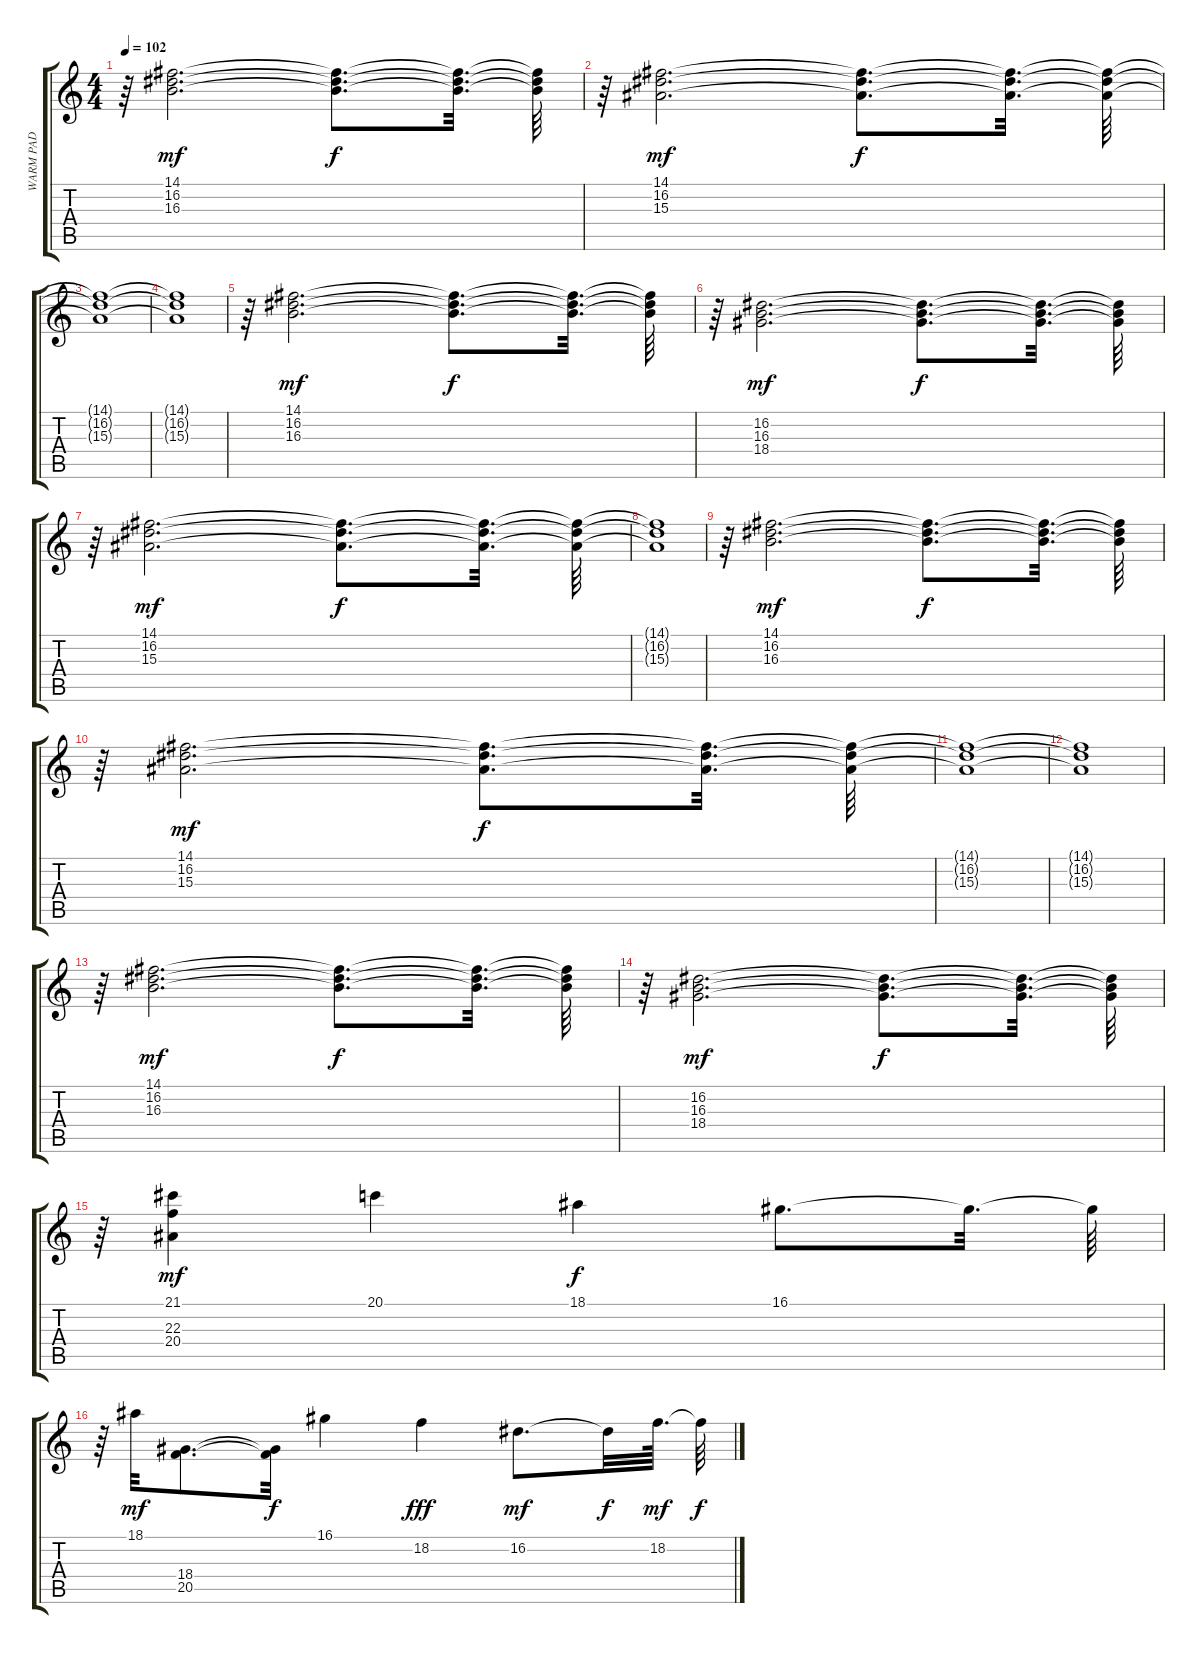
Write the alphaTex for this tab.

\track ("WARM PAD" "WARM PAD") {instrument pad2warm}
\staff {score tabs}
\tuning (E4 B3 G3 D3 A2 E2) {hide}
\ts (4 4)
\tempo 102
\clef g2
\ks c
r.64{dy f} (14.1 16.2 16.3).2{d dy mf} (14.1{t} 16.2{t} 16.3{t}).8{d dy f} (14.1{t} 16.2{t} 16.3{t}).32{d} (14.1{t} 16.2{t} 16.3{t}).64 |
r.64 (14.1 16.2 15.3).2{d dy mf} (14.1{t} 16.2{t} 15.3{t}).8{d dy f} (14.1{t} 16.2{t} 15.3{t}).32{d} (14.1{t} 16.2{t} 15.3{t}).64 |
(14.1{t} 16.2{t} 15.3{t}).1 |
(14.1{t} 16.2{t} 15.3{t}).1 |
r.64 (14.1 16.2 16.3).2{d dy mf} (14.1{t} 16.2{t} 16.3{t}).8{d dy f} (14.1{t} 16.2{t} 16.3{t}).32{d} (14.1{t} 16.2{t} 16.3{t}).64 |
r.64 (16.2 16.3 18.4).2{d dy mf} (16.2{t} 16.3{t} 18.4{t}).8{d dy f} (16.2{t} 16.3{t} 18.4{t}).32{d} (16.2{t} 16.3{t} 18.4{t}).64 |
r.64 (14.1 16.2 15.3).2{d dy mf} (14.1{t} 16.2{t} 15.3{t}).8{d dy f} (14.1{t} 16.2{t} 15.3{t}).32{d} (14.1{t} 16.2{t} 15.3{t}).64 |
(14.1{t} 16.2{t} 15.3{t}).1 |
r.64 (14.1 16.2 16.3).2{d dy mf} (14.1{t} 16.2{t} 16.3{t}).8{d dy f} (14.1{t} 16.2{t} 16.3{t}).32{d} (14.1{t} 16.2{t} 16.3{t}).64 |
r.64 (14.1 16.2 15.3).2{d dy mf} (14.1{t} 16.2{t} 15.3{t}).8{d dy f} (14.1{t} 16.2{t} 15.3{t}).32{d} (14.1{t} 16.2{t} 15.3{t}).64 |
(14.1{t} 16.2{t} 15.3{t}).1 |
(14.1{t} 16.2{t} 15.3{t}).1 |
r.64 (14.1 16.2 16.3).2{d dy mf} (14.1{t} 16.2{t} 16.3{t}).8{d dy f} (14.1{t} 16.2{t} 16.3{t}).32{d} (14.1{t} 16.2{t} 16.3{t}).64 |
r.64 (16.2 16.3 18.4).2{d dy mf} (16.2{t} 16.3{t} 18.4{t}).8{d dy f} (16.2{t} 16.3{t} 18.4{t}).32{d} (16.2{t} 16.3{t} 18.4{t}).64 |
r.64 (21.1 22.3 20.4).4{dy mf} 20.1.4 18.1.4{dy f} 16.1.8{d} 16.1{t}.32{d} 16.1{t}.64 |
r.64 18.1.32{dy mf} (18.4 20.5).8{d} (18.4{t} 20.5{t}).32{dy f} 16.1.4 18.2.4{dy fff} 16.2.8{d dy mf} 16.2{t}.32{dy f} 18.2.64{d dy mf} 18.2{t}.64{dy f}
